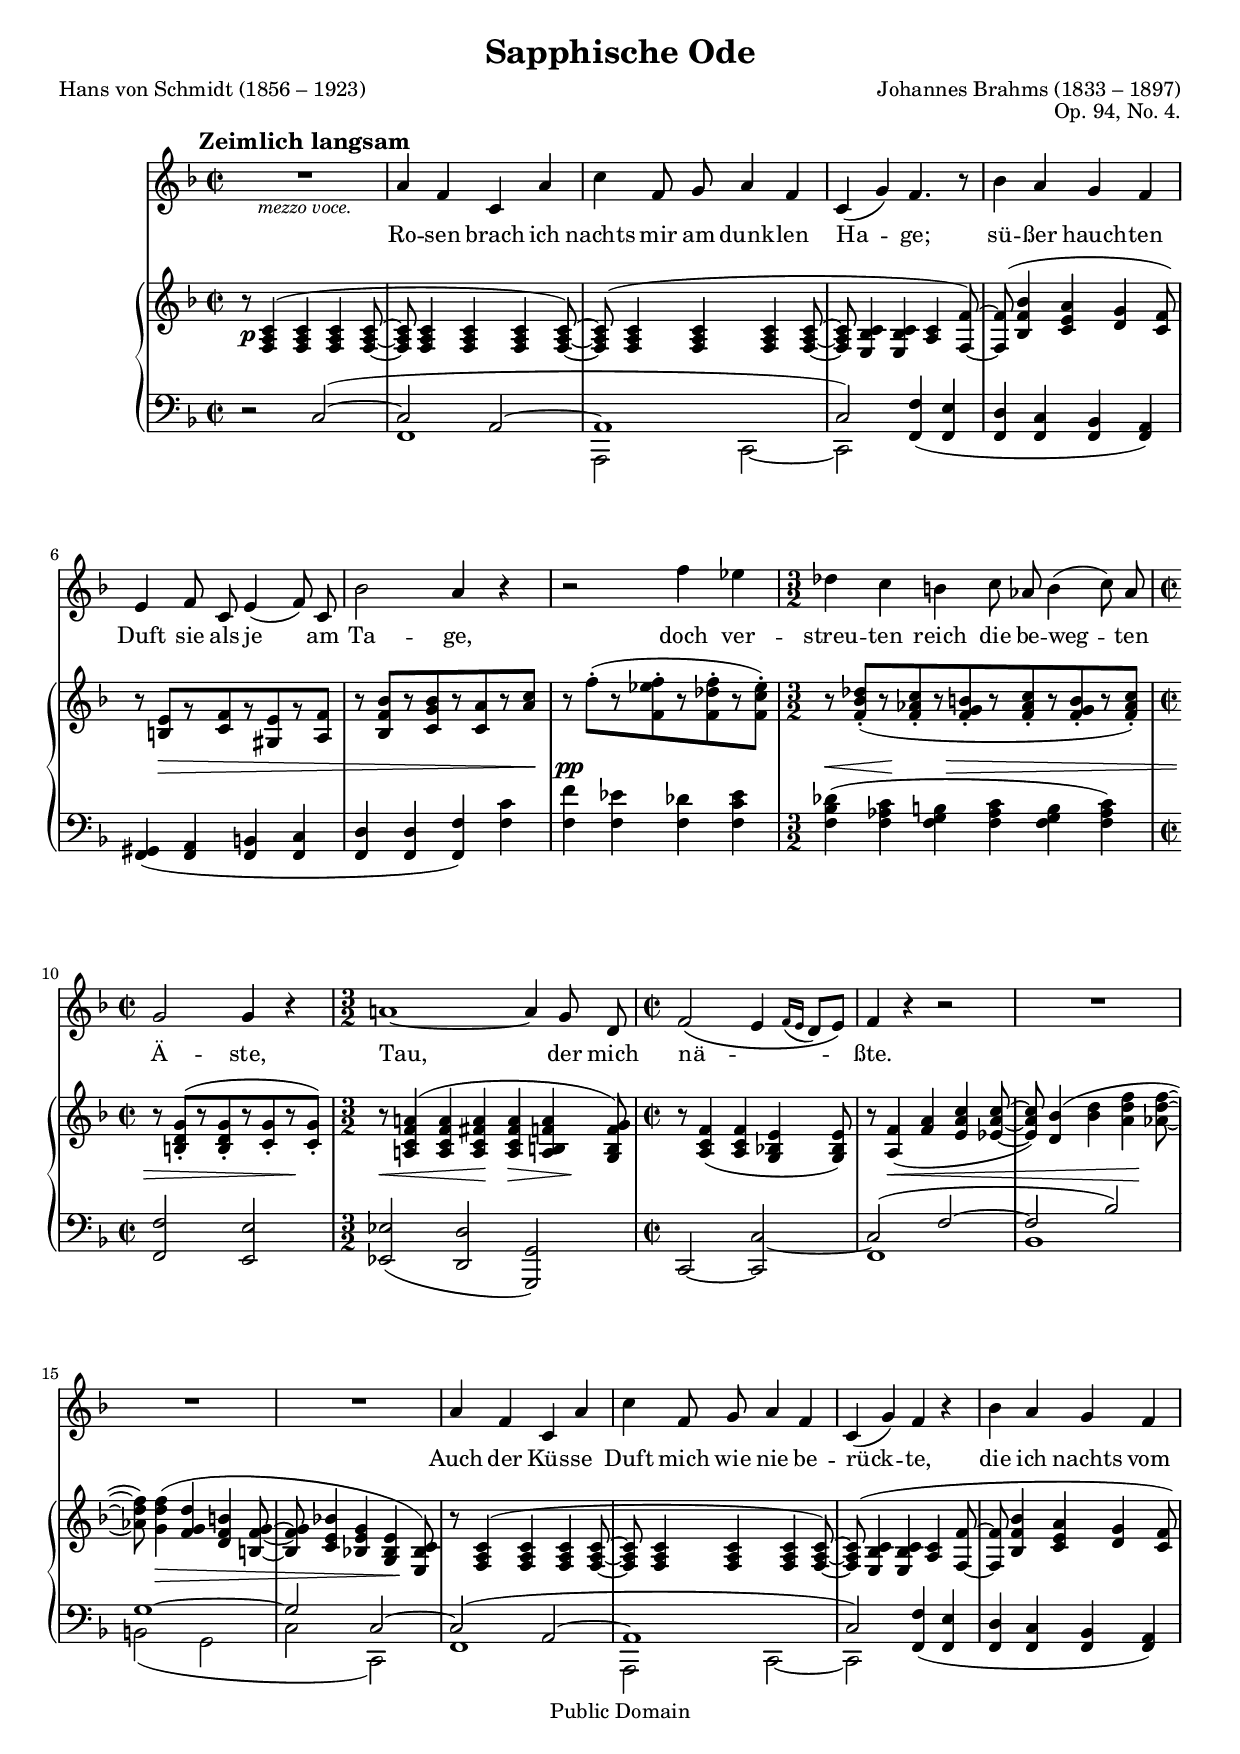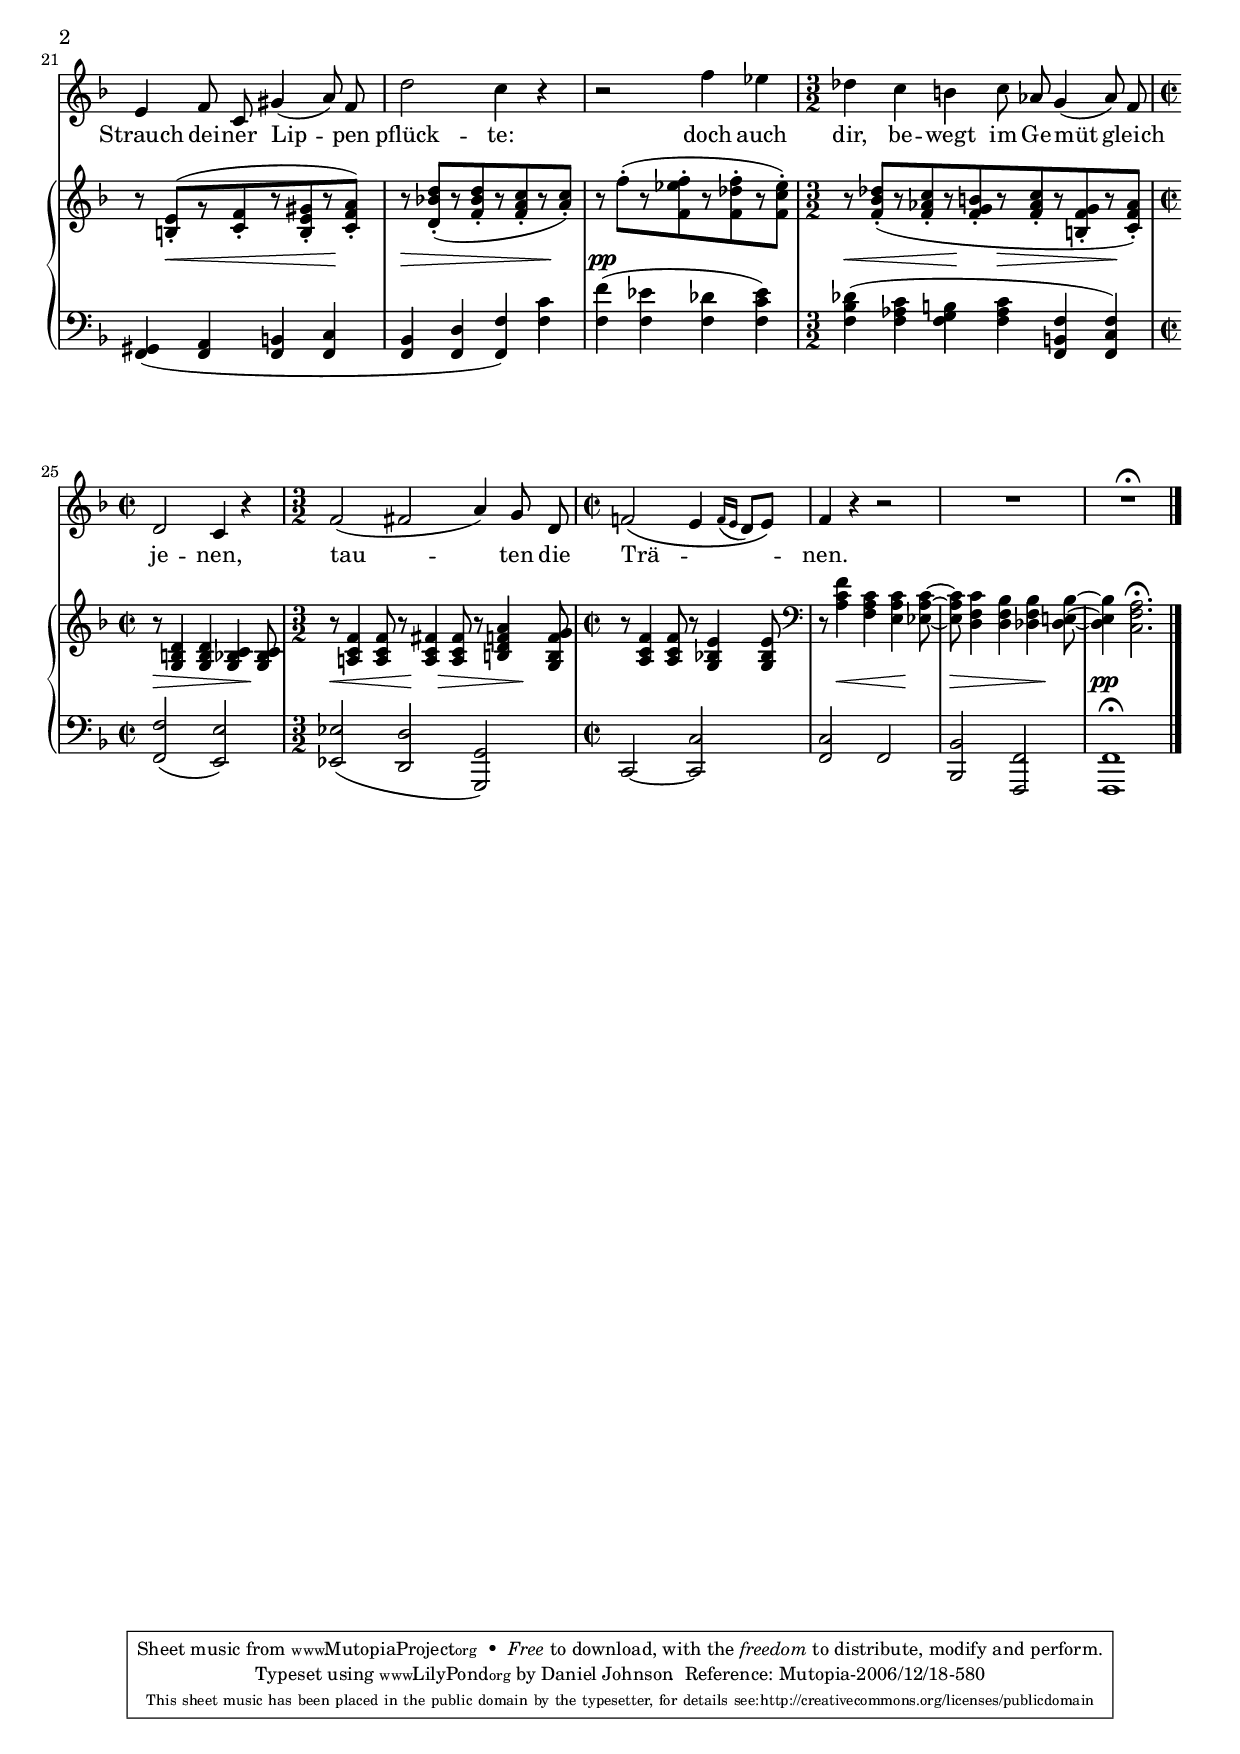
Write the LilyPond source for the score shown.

\version "2.10.0"

%The following line is needed for correct letter-size pagination
#(set-global-staff-size 18)
\paper {
	print-page-number = ##t
	head-separation = 0\in
}

\header {
	title = "Sapphische Ode"
	composer = "Johannes Brahms (1833 – 1897)"
	poet = "Hans von Schmidt (1856 – 1923)"
	opus = "Op. 94, No. 4."

	%tagline = ""

	%mutopia-specific headers:
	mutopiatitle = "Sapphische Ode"
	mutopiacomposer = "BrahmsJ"
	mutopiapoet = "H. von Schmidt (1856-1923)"
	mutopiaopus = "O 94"
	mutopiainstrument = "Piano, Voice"
	date = "1884"
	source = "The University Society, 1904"
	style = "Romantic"
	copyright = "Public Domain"
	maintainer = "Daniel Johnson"
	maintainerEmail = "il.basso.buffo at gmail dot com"
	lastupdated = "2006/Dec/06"
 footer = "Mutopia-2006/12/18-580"
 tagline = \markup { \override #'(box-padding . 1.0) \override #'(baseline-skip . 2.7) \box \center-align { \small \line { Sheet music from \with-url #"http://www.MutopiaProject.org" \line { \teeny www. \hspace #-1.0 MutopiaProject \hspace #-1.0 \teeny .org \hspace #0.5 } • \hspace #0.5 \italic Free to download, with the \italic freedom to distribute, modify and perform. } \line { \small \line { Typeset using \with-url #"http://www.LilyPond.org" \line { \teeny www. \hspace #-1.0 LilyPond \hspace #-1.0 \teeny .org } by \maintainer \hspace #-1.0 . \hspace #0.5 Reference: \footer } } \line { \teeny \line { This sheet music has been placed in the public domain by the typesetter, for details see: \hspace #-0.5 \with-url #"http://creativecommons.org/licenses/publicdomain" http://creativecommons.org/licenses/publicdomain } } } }
}

sopNotes = {
	\time 2/2 \key f \major \autoBeamOff
	R1^\markup{\large \bold "Zeimlich langsam"}_\markup{\italic \small "mezzo voce."} | a'4 f'4 c'4 a'4 |
	c''4 f'8 g'8 a'4 f'4 | c'4( g'4) f'4. r8 | bes'4 a'4 g'4 f'4 |
	e'4 f'8 c'8 e'4( f'8) c'8 | bes'2 a'4 r4 | r2 f''4 ees''4 |

	\time 3/2 des''4 c''4 b'4 c''8 aes'8 b'4( c''8) aes'8 | \time 2/2 g'2 g'4 r4 |
	\time 3/2 a'!1 ~  a'4 g'8 d'8 | \time 2/2 f'2\(\melisma e'4 \grace {f'16([ e']} d'8[) e'8]\)\melismaEnd | f'4 r4 r2 |
	R1*3 |
	a'4 f'4 c'4 a'4 | c''4 f'8 g'8 a'4 f'4 | c'4( g'4) f'4 r4 |

	bes'4 a'4 g'4 f'4 | e'4 f'8 c'8 gis'4( a'8) f'8 | d''2 c''4 r4 |
	r2 f''4 ees''4 | \time 3/2 des''4 c''4 b'4 c''8 aes'8 g'4( aes'8) f'8 |
	\time 2/2 d'2 c'4 r4 | \time 3/2 f'2( fis'2 a'4) g'8 d'8 | \time 2/2 f'!2\(\melisma e'4 \grace {f'16([ e']} d'8[) e'8]\)\melismaEnd |
	f'4 r4 r2 | R1 | R1^\fermataMarkup \bar "|."

}

rhNotes = {
	\time 2/2 \key f \major
	\slurUp
	r8 <f a c'>4( <f a c'>4 <f a c'>4 <f a c'>8 ~ | <f a c'>8 <f a c'>4 <f a c'>4 <f a c'>4 <f a c'>8) ~ | 
	<f a c'>8( <f a c'>4 <f a c'>4 <f a c'>4 <f a c'>8 ~ | <f a c'>8 <e bes c'>4 <e bes c'>4 <a c'>4 <f f'>8) ~ | <f f'>8( <bes f' bes'>4 <c' e' a'>4 <d' g'>4 <c' f'>8) |
	\slurNeutral
	r8 <b e'>8[ r8 <c' f'>8 r8 <gis e'>8 r8 <a f'>8] | r8 <bes f' bes'>8[ r8 <c' g' bes'>8 r8 <c' a'>8 r8 <a' c''>8] | r8 f''8-.([ r8 <f' ees'' f''>8-. r8 <f' des'' f''>8-. r8 <f' c'' ees''>8-.]) |

	\time 3/2 r8 <f' bes' des''>8-.([ r8 <f' aes' c''>8-. r8 <f' g' b'>8-. r8 <f' aes' c''>8-. r8 <f' g' b'>8-. r8 <f' aes' c''>8-.]) | \time 2/2 \slurUp r8 <b d' g'>8-.([ r8 <b d' g'>8-. r8 <c' g'>8-. r8 <c' g'>8-.]) |
	\time 3/2 r8 <a! c' f' a'!>4( <a c' f' a'>4 <a c' fis' a'>4 <a c' fis' a'>4 <a b f' a'>4 <g b f' g'>8) \slurNeutral | \time 2/2 r8 <a c' f'>4( <a c' f'>4 <g bes! e'>4 <g bes e'>8) | r8 <a f'>4( <f' a'>4 <e' a' c''>4 <ees' a' c''>8 ~ |
	<ees' a' c''>8) <d' bes'>4( <bes' d''>4 <a' d'' f''>4 <aes' d'' f''>8 ~ | <aes' d'' f''>8) <g' d'' f''>4( <f' g' d''>4 <d' f' b'>4 <b f' g'>8 ~ | <b f' g'>8 <c' e' bes'!>4 <bes e' g'>4 <g bes e'>4 <e bes c'>8) |
	\slurUp
	r8 <f a c'>4( <f a c'>4 <f a c'>4 <f a c'>8 ~ | <f a c'>8 <f a c'>4 <f a c'>4 <f a c'>4 <f a c'>8) ~ | <f a c'>8( <e bes c'>4 <e bes c'>4 <a c'>4 <f f'>8 ~ |

	<f f'>8 <bes f' bes'>4 <c' e' a'>4 <d' g'>4 <c' f'>8) | r8 <b e'>8-.([ r8 <c' f'>8-. r8 <b e' gis'>8-. r8 <c' f' a'>8-.]) | \slurNeutral r8 <d' bes'! d''>8-.[( r8 <f' bes' d''>8-. r8 <f' a' c''>8-. r8 <a' c''>8-.)] |
	r8 f''8-.([ r8 <f' ees'' f''>8-. r8 <f' des'' f''>8-. r8 <f' c'' ees''>8-.]) | \time 3/2 r8 <f' bes' des''>8-.[( r8 <f' aes' c''>8-. r8 <f' g' b'>8-. r8 <f' aes' c''>8-. r8 <b f' g'>8-. r8 <c' f' aes'>8-.)]  |
	\time 2/2 r8 <g b d'>4 <g b d'>4 <g bes c'>4 <g bes c'>8 | \time 3/2 r8 <a! c' f'>4 <a c' f'>8 r8 <a c' fis'>4 <a c' fis'>8 r8 <b d' f' a'>4 <g b f' g'>8 | \time 2/2 r8 <a c' f'>4 <a c' f'>8 r8 <g bes! e'>4 <g bes e'>8 | \clef bass
	r8 <a c' f'>4 <f a c'>4 <e a c'>4 <ees a c'>8 ~ | <ees a c'>8 <d f c'>4 <d f bes>4 <des f bes>4 <des e bes>8 ~ | <des e bes>4 <c f a>2.^\fermata |

}

lhNotesA = {
	\time 2/2 \key f \major \clef bass
	\oneVoice r2 \voiceOne c2( ~ | c2 a,2 ~ |
	a,1 | c2) \oneVoice <f, f>4( <f, e>4 | <f, d>4 <f, c>4 <f, bes,>4 <f, a,>4) |
	<f, gis,>4( <f, a,>4 <f, b,>4 <f, c>4 | <f, d>4 <f, d>4 <f, f>4) <f c'>4 | <f f'>4 <f ees'>4 <f des'>4 <f c' ees'>4 |

	\time 3/2 <f bes des'>4( <f aes c'>4 <f g b>4 <f aes c'>4 <f g b>4 <f aes c'>4) | \time 2/2 <f, f>2 <e, e>2 |
	\time 3/2 <ees, ees>2( <d, d>2 <g,, g,>2) | \time 2/2 c,2 ~ <c, c>2 ~ | \voiceOne c2( f2 ~ |
	f2 bes2) | g1 ~ | g2 c2 ~ |
	c2( a,2 ~ | a,1 | c2) \oneVoice <f, f>4( <f, e>4 |

	<f, d>4 <f, c>4 <f, bes,>4 <f, a,>4) | <f, gis,>4( <f, a,>4 <f, b,>4 <f, c>4 | <f, bes,>4 <f, d>4 <f, f>4) <f c'>4 |
	<f f'>4( <f ees'>4 <f des'>4 <f c' ees'>4) | \time 3/2 <f bes des'>4( <f aes c'>4 <f g b>4 <f aes c'>4 <f, b, f>4 <f, c f>4) |
	\time 2/2 <f, f>2( <e, e>2) | \time 3/2 <ees, ees>2( <d, d>2 <g,, g,>2) | \time 2/2 c,2 ~  <c, c>2 |
	<f, c>2 f,2 | <bes,, bes,>2 <f,, f,>2 | <f,, f,>1^\fermata |

}

lhNotesB = {
	\oneVoice
	s1 | \voiceTwo f,1 |
	a,,2 c,2 ~ | c,2 \oneVoice s2 | s1 |
	s1*3
	s1. | s1 |
	s1. | s1 | \voiceTwo f,1 |
	bes,1 | b,2( g,2 | c2 c,2) |
	f,1 | a,,2 c,2 ~ | c,2 \oneVoice s2 |
}

text = \lyricmode {
	Ro -- sen brach ich nachts mir am dunk -- len Ha -- ge;
	sü -- ßer hauch -- ten Duft sie als je am Ta -- ge,
	doch ver -- streu -- ten reich die be -- weg -- ten Ä -- ste,
	Tau, der mich nä -- ßte.
	
	Auch der Küs -- se Duft mich wie nie be -- rück -- te,
	die ich nachts vom Strauch dei -- ner Lip -- pen pflück -- te:
	doch auch dir, be -- wegt im Ge -- müt gleich je -- nen,
	tau -- ten die Trä -- nen.
}

dynamics = {
	s8\p s4. s2 s1
	s1 s1 s1
	s8 s8\> s8 s8 s8 s8 s8 s8 s8 s2. s8\! s1\pp

	s8\< s8 s8\! s8.   s16\> s8 s8 s8   s8 s8 s8 s8   s8 s8 s2 s4\!
	s8\< s4 s4 s8\! s8   s8\> s4 s8\! s8    s1    s8 s8\< s2.
	s2. s8\! s8   s8 s4\> s8 s2   s2. s4\!
	s1 s1 s1

	s1   s8 s8\< s2 s4\!  s2.\> s4\!
	s1\pp   s4\< s4 s8\! s8 s4\> s4 s8\! s8
	s2.\> s4\!   s8\< s4. s8\! s8   s8\> s4. s8\! s8   s1
	s8 s8\< s2 s4\!   s4\> s2 s4\!   s1\pp
}

\score {
	<<
		\context Staff = melStaff {
			\context Voice = mel { \sopNotes }
			\override Staff.VerticalAxisGroup #'minimum-Y-extent = #'(-3 . 3)
		}
		\lyricsto mel \new Lyrics \text

		\context PianoStaff <<
			\context Staff = rightHand {
				\rhNotes
			}
			\context Dynamics = dynamics \dynamics
			\context Staff = leftHand
			{
				<<
					\context Voice = lhA { \lhNotesA }
					\context Voice = lhB { \lhNotesB }
				>>
			}
		>>
	>>
	\layout {
		\context { \RemoveEmptyStaffContext }
		\context {
			\type "Engraver_group"
			\name Dynamics
			\alias Voice % So that \cresc works, for example.
			\consists "Output_property_engraver"
     
			\override VerticalAxisGroup #'minimum-Y-extent = #'(-1 . 1)
			\consists "Script_engraver"
			\consists "Dynamic_engraver"
			\consists "Text_engraver"
     
			\override TextScript #'font-size = #2
			\override TextScript #'font-shape = #'italic
			\override DynamicText #'extra-offset = #'(0 . 2.5)
			\override Hairpin #'extra-offset = #'(0 . 2.5)
     
			\consists "Skip_event_swallow_translator"
     
			\consists "Axis_group_engraver"
		}
		\context {
			\PianoStaff
			\accepts Dynamics
			\override VerticalAlignment #'forced-distance = #6.5
		}
		\context {
			\Staff
			\override SeparationItem #'padding = #0.3
		}
	}
	
  \midi {
    \context {
      \Score
      tempoWholesPerMinute = #(ly:make-moment 68 4)
      }
    }


}
